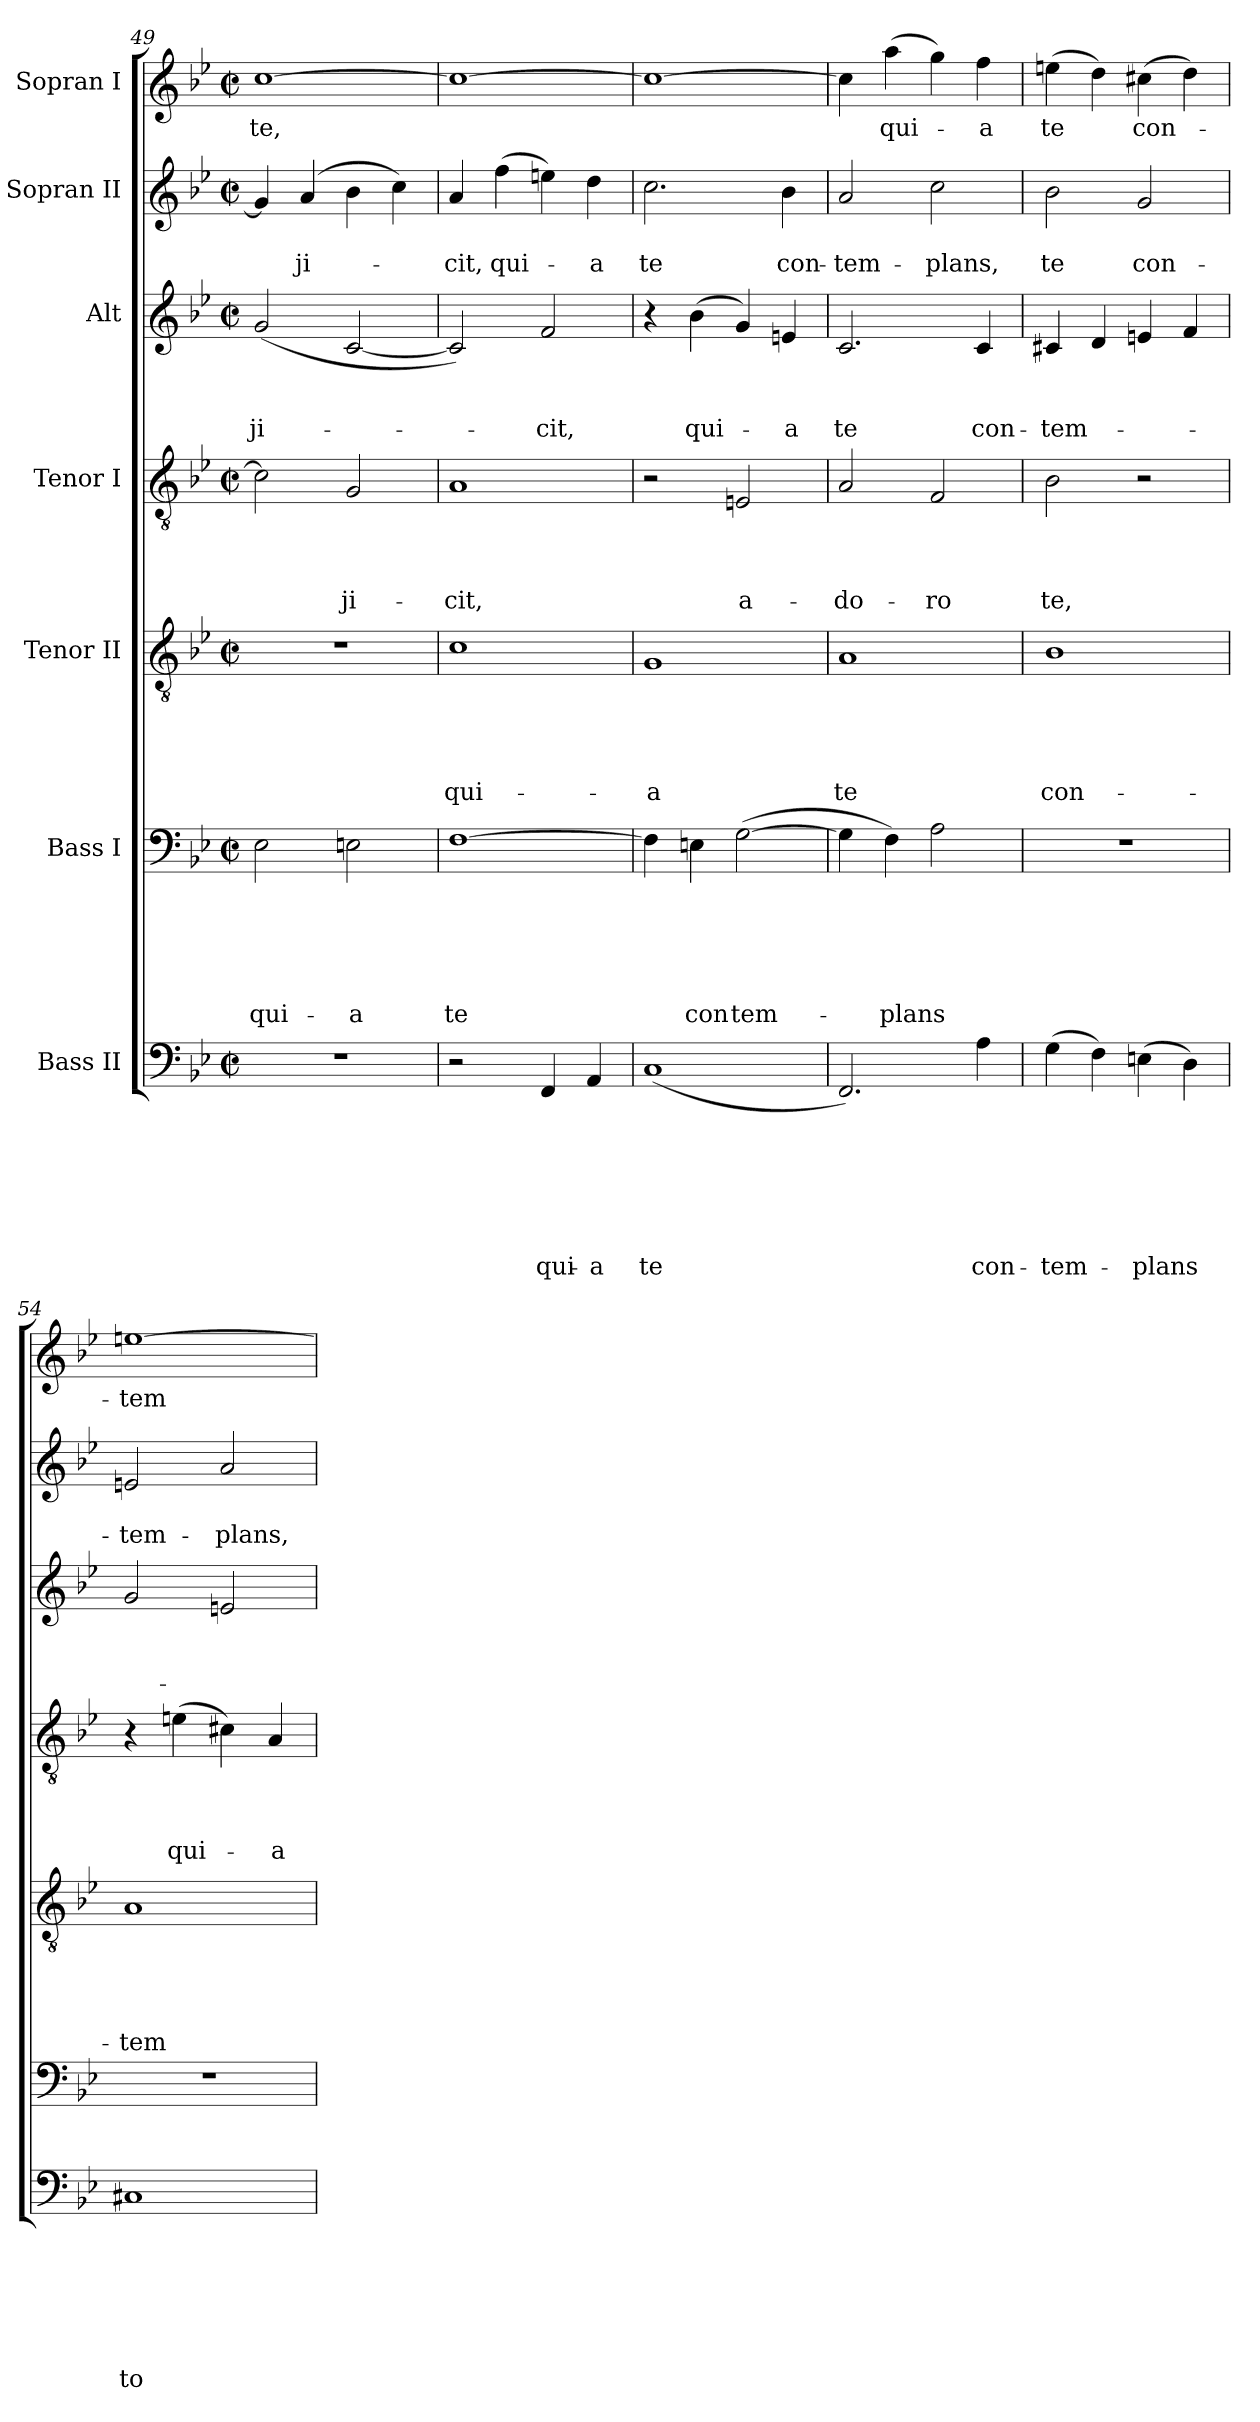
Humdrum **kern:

**kern	**text	**text	**text	**text	**text	**text	**text	**kern	**text	**text	**text	**text	**text	**text	**kern	**text	**text	**text	**text	**text	**kern	**text	**text	**text	**text	**kern	**text	**text	**text	**kern	**text	**text	**kern	**text
*part7	*part7	*part7	*part7	*part7	*part7	*part7	*part7	*part6	*part6	*part6	*part6	*part6	*part6	*part6	*part5	*part5	*part5	*part5	*part5	*part5	*part4	*part4	*part4	*part4	*part4	*part3	*part3	*part3	*part3	*part2	*part2	*part2	*part1	*part1
*staff7	*staff7	*staff7	*staff7	*staff7	*staff7	*staff7	*staff7	*staff6	*staff6	*staff6	*staff6	*staff6	*staff6	*staff6	*staff5	*staff5	*staff5	*staff5	*staff5	*staff5	*staff4	*staff4	*staff4	*staff4	*staff4	*staff3	*staff3	*staff3	*staff3	*staff2	*staff2	*staff2	*staff1	*staff1
*I"Bass II	*	*	*	*	*	*	*	*I"Bass I	*	*	*	*	*	*	*I"Tenor II	*	*	*	*	*	*I"Tenor I	*	*	*	*	*I"Alt	*	*	*	*I"Sopran II	*	*	*I"Sopran I	*
*clefF4	*	*	*	*	*	*	*	*clefF4	*	*	*	*	*	*	*clefGv2	*	*	*	*	*	*clefGv2	*	*	*	*	*clefG2	*	*	*	*clefG2	*	*	*clefG2	*
*k[b-e-]	*	*	*	*	*	*	*	*k[b-e-]	*	*	*	*	*	*	*k[b-e-]	*	*	*	*	*	*k[b-e-]	*	*	*	*	*k[b-e-]	*	*	*	*k[b-e-]	*	*	*k[b-e-]	*
*B-:	*	*	*	*	*	*	*	*B-:	*	*	*	*	*	*	*B-:	*	*	*	*	*	*B-:	*	*	*	*	*B-:	*	*	*	*B-:	*	*	*B-:	*
*M2/2	*	*	*	*	*	*	*	*M2/2	*	*	*	*	*	*	*M2/2	*	*	*	*	*	*M2/2	*	*	*	*	*M2/2	*	*	*	*M2/2	*	*	*M2/2	*
*met(c|)	*	*	*	*	*	*	*	*met(c|)	*	*	*	*	*	*	*met(c|)	*	*	*	*	*	*met(c|)	*	*	*	*	*met(c|)	*	*	*	*met(c|)	*	*	*met(c|)	*
=49	=49	=49	=49	=49	=49	=49	=49	=49	=49	=49	=49	=49	=49	=49	=49	=49	=49	=49	=49	=49	=49	=49	=49	=49	=49	=49	=49	=49	=49	=49	=49	=49	=49	=49
!	!	!	!	!	!	!	!	!	!	!	!	!	!	!LO:LY:b	!	!	!	!	!	!	!	!	!	!	!	!	!	!	!LO:LY:b	!	!	!	!	!LO:LY:b
1r	.	.	.	.	.	.	.	2E-\	.	.	.	.	.	qui-	1r	.	.	.	.	.	2c\]	.	.	.	.	(<2g/	.	.	-ji-	4g/]	.	.	[>1cc	te,
!	!	!	!	!	!	!	!	!	!	!	!	!	!	!	!	!	!	!	!	!	!	!	!	!	!	!	!	!	!	!	!	!LO:LY:b	!	!
.	.	.	.	.	.	.	.	.	.	.	.	.	.	.	.	.	.	.	.	.	.	.	.	.	.	.	.	.	.	(4a/	.	-ji-	.	.
!	!	!	!	!	!	!	!	!	!	!	!	!	!	!LO:LY:b	!	!	!	!	!	!	!	!	!	!	!LO:LY:b	!	!	!	!	!	!	!	!	!
.	.	.	.	.	.	.	.	2En\	.	.	.	.	.	-a	.	.	.	.	.	.	2G/	.	.	.	-ji-	[<2c/	.	.	.	4b-\	.	.	.	.
.	.	.	.	.	.	.	.	.	.	.	.	.	.	.	.	.	.	.	.	.	.	.	.	.	.	.	.	.	.	4cc\)	.	.	.	.
=50	=50	=50	=50	=50	=50	=50	=50	=50	=50	=50	=50	=50	=50	=50	=50	=50	=50	=50	=50	=50	=50	=50	=50	=50	=50	=50	=50	=50	=50	=50	=50	=50	=50	=50
!	!	!	!	!	!	!	!	!	!	!	!	!	!	!LO:LY:b	!	!	!	!	!	!LO:LY:b	!	!	!	!	!LO:LY:b	!	!	!	!	!	!	!LO:LY:b	!	!
2r	.	.	.	.	.	.	.	[>1F	.	.	.	.	.	te	1c	.	.	.	.	qui-	1A	.	.	.	-cit,	2c/])	.	.	.	4a/	.	-cit,	1cc_	.
!	!	!	!	!	!	!	!	!	!	!	!	!	!	!	!	!	!	!	!	!	!	!	!	!	!	!	!	!	!	!	!	!LO:LY:b	!	!
.	.	.	.	.	.	.	.	.	.	.	.	.	.	.	.	.	.	.	.	.	.	.	.	.	.	.	.	.	.	(>4ff\	.	qui-	.	.
!	!	!	!	!	!	!	!LO:LY:b	!	!	!	!	!	!	!	!	!	!	!	!	!	!	!	!	!	!	!	!	!	!LO:LY:b	!	!	!	!	!
4FF/	.	.	.	.	.	.	qui-	.	.	.	.	.	.	.	.	.	.	.	.	.	.	.	.	.	.	2f/	.	.	-cit,	4een\)	.	.	.	.
!	!	!	!	!	!	!	!LO:LY:b	!	!	!	!	!	!	!	!	!	!	!	!	!	!	!	!	!	!	!	!	!	!	!	!	!LO:LY:b	!	!
4AA/	.	.	.	.	.	.	-a	.	.	.	.	.	.	.	.	.	.	.	.	.	.	.	.	.	.	.	.	.	.	4dd\	.	-a	.	.
=51	=51	=51	=51	=51	=51	=51	=51	=51	=51	=51	=51	=51	=51	=51	=51	=51	=51	=51	=51	=51	=51	=51	=51	=51	=51	=51	=51	=51	=51	=51	=51	=51	=51	=51
!	!	!	!	!	!	!	!LO:LY:b	!	!	!	!	!	!	!	!	!	!	!	!	!LO:LY:b:rj	!	!	!	!	!	!	!	!	!	!	!	!LO:LY:b	!	!
(<1C	.	.	.	.	.	.	te	4F\]	.	.	.	.	.	.	1G	.	.	.	.	-a	2r	.	.	.	.	4r	.	.	.	2.cc\	.	te	1cc_	.
!	!	!	!	!	!	!	!	!	!	!	!	!	!	!LO:LY:b	!	!	!	!	!	!	!	!	!	!	!	!	!	!	!LO:LY:b	!	!	!	!	!
.	.	.	.	.	.	.	.	4En\	.	.	.	.	.	con	.	.	.	.	.	.	.	.	.	.	.	(>4b-\	.	.	qui-	.	.	.	.	.
!	!	!	!	!	!	!	!	!	!	!	!	!	!	!LO:LY:b	!	!	!	!	!	!	!	!	!	!	!LO:LY:b	!	!	!	!	!	!	!	!	!
.	.	.	.	.	.	.	.	(>[>2G\	.	.	.	.	.	tem-	.	.	.	.	.	.	2En/	.	.	.	a-	4g/)	.	.	.	.	.	.	.	.
!	!	!	!	!	!	!	!	!	!	!	!	!	!	!	!	!	!	!	!	!	!	!	!	!	!	!	!	!	!LO:LY:b	!	!	!LO:LY:b	!	!
.	.	.	.	.	.	.	.	.	.	.	.	.	.	.	.	.	.	.	.	.	.	.	.	.	.	4en/	.	.	-a	4b-\	.	con-	.	.
=52	=52	=52	=52	=52	=52	=52	=52	=52	=52	=52	=52	=52	=52	=52	=52	=52	=52	=52	=52	=52	=52	=52	=52	=52	=52	=52	=52	=52	=52	=52	=52	=52	=52	=52
!	!	!	!	!	!	!	!	!	!	!	!	!	!	!	!	!	!	!	!	!LO:LY:b	!	!	!	!	!LO:LY:b	!	!	!	!LO:LY:b	!	!	!LO:LY:b	!	!
2.FF/)	.	.	.	.	.	.	.	4G\]	.	.	.	.	.	.	1A	.	.	.	.	te	2A/	.	.	.	-do-	2.c/	.	.	te	2a/	.	-tem-	4cc\]	.
!	!	!	!	!	!	!	!	!	!	!	!	!	!	!LO:LY:b	!	!	!	!	!	!	!	!	!	!	!	!	!	!	!	!	!	!	!	!LO:LY:b
.	.	.	.	.	.	.	.	4F\)	.	.	.	.	.	-plans	.	.	.	.	.	.	.	.	.	.	.	.	.	.	.	.	.	.	(>4aa\	qui-
!	!	!	!	!	!	!	!	!	!	!	!	!	!	!	!	!	!	!	!	!	!	!	!	!	!LO:LY:b	!	!	!	!	!	!	!LO:LY:b	!	!
.	.	.	.	.	.	.	.	2A\	.	.	.	.	.	.	.	.	.	.	.	.	2F/	.	.	.	-ro	.	.	.	.	2cc\	.	-plans,	4gg\)	.
!	!	!	!	!	!	!	!LO:LY:b	!	!	!	!	!	!	!	!	!	!	!	!	!	!	!	!	!	!	!	!	!	!LO:LY:b	!	!	!	!	!LO:LY:b
4A\	.	.	.	.	.	.	con-	.	.	.	.	.	.	.	.	.	.	.	.	.	.	.	.	.	.	4c/	.	.	con-	.	.	.	4ff\	-a
=53	=53	=53	=53	=53	=53	=53	=53	=53	=53	=53	=53	=53	=53	=53	=53	=53	=53	=53	=53	=53	=53	=53	=53	=53	=53	=53	=53	=53	=53	=53	=53	=53	=53	=53
!	!	!	!	!	!	!	!LO:LY:b	!	!	!	!	!	!	!	!	!	!	!	!	!LO:LY:b	!	!	!	!	!LO:LY:b	!	!	!	!LO:LY:b	!	!	!LO:LY:b	!	!LO:LY:b
(>4G\	.	.	.	.	.	.	-tem-	1r	.	.	.	.	.	.	1B-	.	.	.	.	con-	2B-\	.	.	.	te,	4c#X/	.	.	-tem-	2b-\	.	te	(>4een\	te
4F\)	.	.	.	.	.	.	.	.	.	.	.	.	.	.	.	.	.	.	.	.	.	.	.	.	.	4d/	.	.	.	.	.	.	4dd\)	.
!	!	!	!	!	!	!	!LO:LY:b	!	!	!	!	!	!	!	!	!	!	!	!	!	!	!	!	!	!	!	!	!	!	!	!	!LO:LY:b	!	!LO:LY:b
(>4En\	.	.	.	.	.	.	-plans	.	.	.	.	.	.	.	.	.	.	.	.	.	2r	.	.	.	.	4en/	.	.	.	2g/	.	con-	(>4cc#X\	con-
4D\)	.	.	.	.	.	.	.	.	.	.	.	.	.	.	.	.	.	.	.	.	.	.	.	.	.	4f/	.	.	.	.	.	.	4dd\)	.
=54	=54	=54	=54	=54	=54	=54	=54	=54	=54	=54	=54	=54	=54	=54	=54	=54	=54	=54	=54	=54	=54	=54	=54	=54	=54	=54	=54	=54	=54	=54	=54	=54	=54	=54
!	!	!	!	!	!	!	!LO:LY:b	!	!	!	!	!	!	!	!	!	!	!	!	!LO:LY:b	!	!	!	!	!	!	!	!	!	!	!	!LO:LY:b	!	!LO:LY:b
1C#X	.	.	.	.	.	.	to-	1r	.	.	.	.	.	.	1A	.	.	.	.	-tem-	4r	.	.	.	.	2g/	.	.	.	2en/	.	-tem-	[>1een	-tem-
!	!	!	!	!	!	!	!	!	!	!	!	!	!	!	!	!	!	!	!	!	!	!	!	!	!LO:LY:b	!	!	!	!	!	!	!	!	!
.	.	.	.	.	.	.	.	.	.	.	.	.	.	.	.	.	.	.	.	.	(>4en\	.	.	.	qui-	.	.	.	.	.	.	.	.	.
!	!	!	!	!	!	!	!	!	!	!	!	!	!	!	!	!	!	!	!	!	!	!	!	!	!	!	!	!	!	!	!	!LO:LY:b	!	!
.	.	.	.	.	.	.	.	.	.	.	.	.	.	.	.	.	.	.	.	.	4c#X\)	.	.	.	.	2en/	.	.	.	2a/	.	-plans,	.	.
!	!	!	!	!	!	!	!	!	!	!	!	!	!	!	!	!	!	!	!	!	!	!	!	!	!LO:LY:b	!	!	!	!	!	!	!	!	!
.	.	.	.	.	.	.	.	.	.	.	.	.	.	.	.	.	.	.	.	.	4A/	.	.	.	-a	.	.	.	.	.	.	.	.	.
=	=	=	=	=	=	=	=	=	=	=	=	=	=	=	=	=	=	=	=	=	=	=	=	=	=	=	=	=	=	=	=	=	=	=
*-	*-	*-	*-	*-	*-	*-	*-	*-	*-	*-	*-	*-	*-	*-	*-	*-	*-	*-	*-	*-	*-	*-	*-	*-	*-	*-	*-	*-	*-	*-	*-	*-	*-	*-
